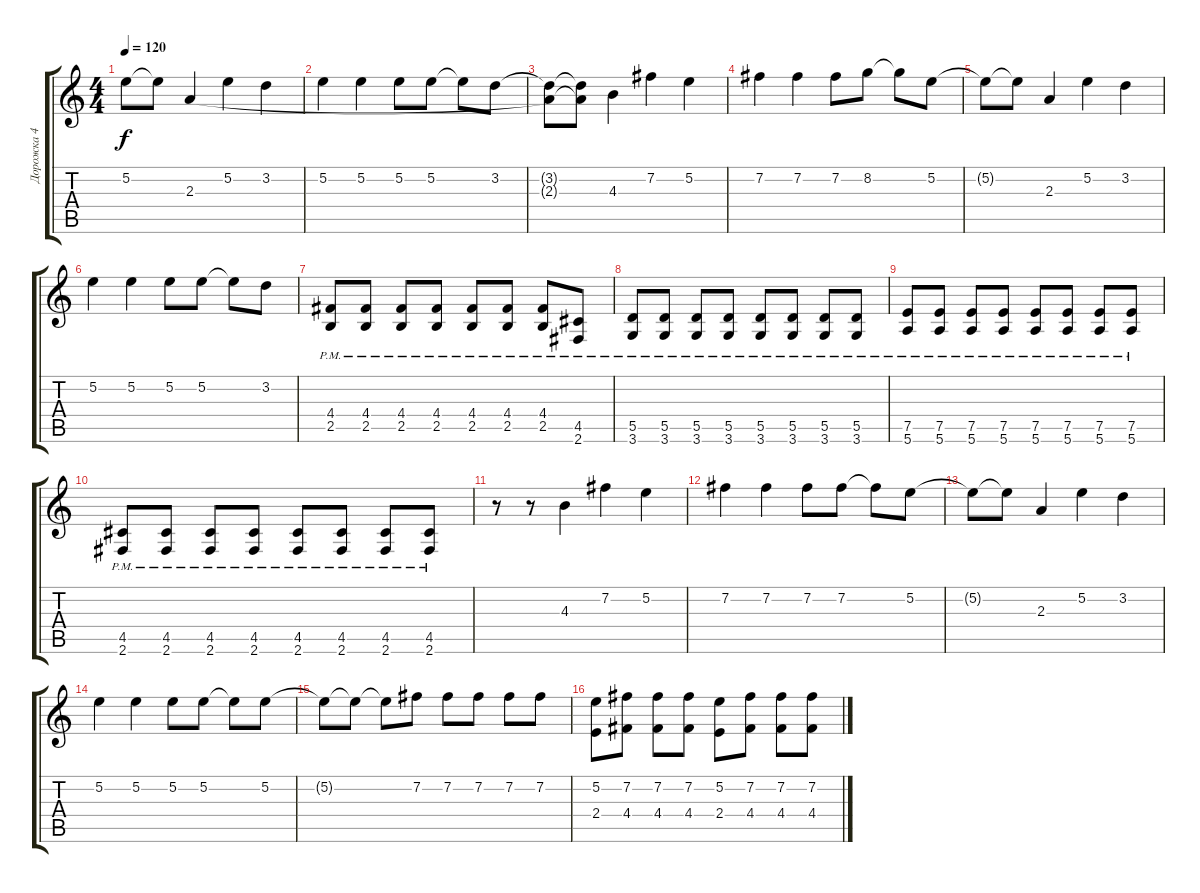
\track ("Дорожка 4" "Дорожка 4") {instrument distortionguitar}
\staff {score tabs}
\tuning (E4 B3 G3 D3 A2 E2) {hide}
\ts (4 4)
\tempo 120
\clef g2
\ks c
5.2{t}.8{dy f} 5.2{t}.8 2.3.4 5.2.4 3.2.4 |
5.2.4 5.2.4 5.2.8 5.2.8 5.2{t}.8 3.2.8 |
(3.2{t} 2.3{t}).8 (3.2{t} 2.3{t}).8 4.3.4 7.2.4 5.2.4 |
7.2.4 7.2.4 7.2.8 8.2.8 8.2{t}.8 5.2.8 |
5.2{t}.8 5.2{t}.8 2.3.4 5.2.4 3.2.4 |
5.2.4 5.2.4 5.2.8 5.2.8 5.2{t}.8 3.2.8 |
(4.4{pm} 2.5).8 (4.4{pm} 2.5).8 (4.4{pm} 2.5).8 (4.4{pm} 2.5).8 (4.4{pm} 2.5).8 (4.4{pm} 2.5).8 (4.4{pm} 2.5).8 (4.5{pm} 2.6).8 |
(5.5{pm} 3.6).8 (5.5{pm} 3.6).8 (5.5{pm} 3.6).8 (5.5{pm} 3.6).8 (5.5{pm} 3.6).8 (5.5{pm} 3.6).8 (5.5{pm} 3.6).8 (5.5{pm} 3.6).8 |
(7.5{pm} 5.6).8 (7.5{pm} 5.6).8 (7.5{pm} 5.6).8 (7.5{pm} 5.6).8 (7.5{pm} 5.6).8 (7.5{pm} 5.6).8 (7.5{pm} 5.6).8 (7.5{pm} 5.6).8 |
(4.5{pm} 2.6).8 (4.5{pm} 2.6).8 (4.5{pm} 2.6).8 (4.5{pm} 2.6).8 (4.5{pm} 2.6).8 (4.5{pm} 2.6).8 (4.5{pm} 2.6).8 (4.5{pm} 2.6).8 |
r.8 r.8 4.3.4 7.2.4 5.2.4 |
7.2.4 7.2.4 7.2.8 7.2.8 7.2{t}.8 5.2.8 |
5.2{t}.8 5.2{t}.8 2.3.4 5.2.4 3.2.4 |
5.2.4 5.2.4 5.2.8 5.2.8 5.2{t}.8 5.2.8 |
5.2{t}.8 5.2{t}.8 5.2{t}.8 7.2.8 7.2.8 7.2.8 7.2.8 7.2.8 |
(5.2 2.4).8 (7.2 4.4).8 (7.2 4.4).8 (7.2 4.4).8 (5.2 2.4).8 (7.2 4.4).8 (7.2 4.4).8 (7.2 4.4).8
